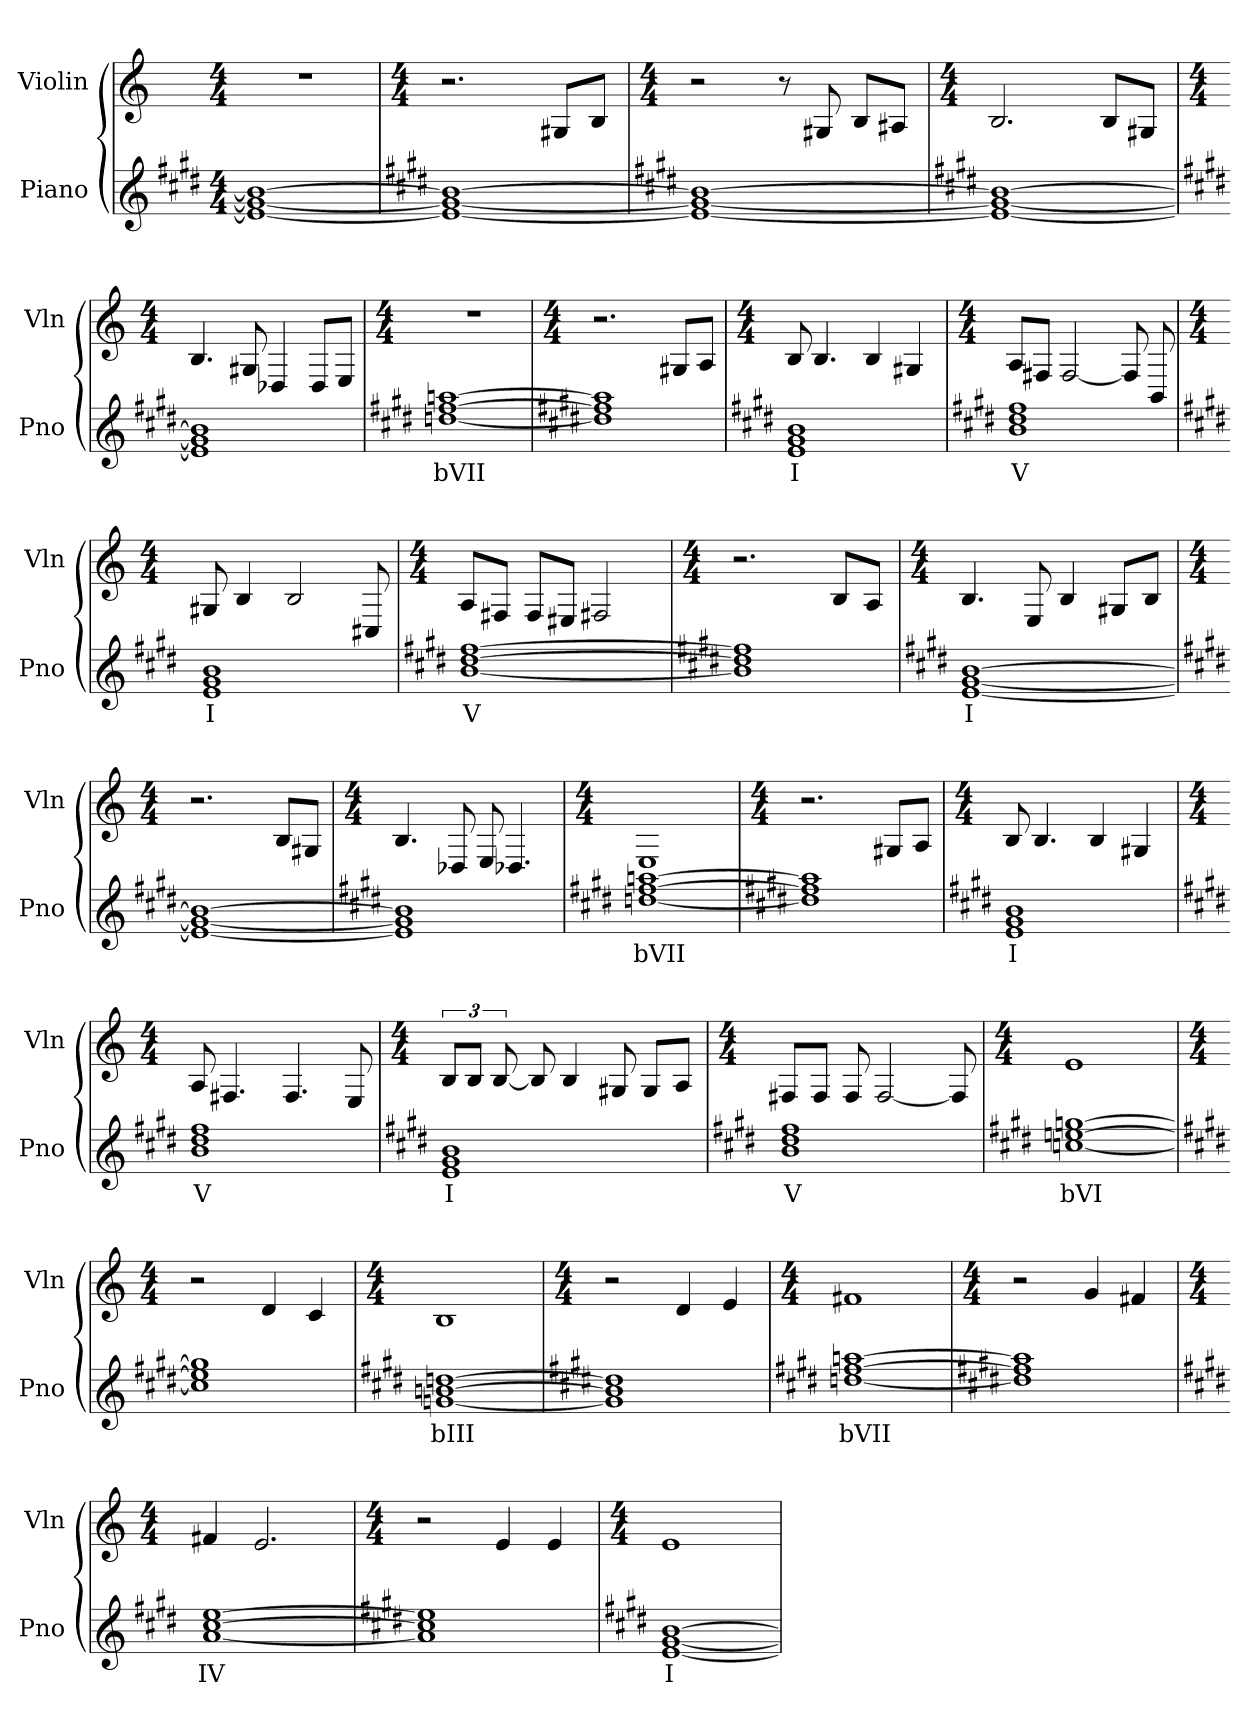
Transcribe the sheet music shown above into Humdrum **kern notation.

**kern	**text	**kern
*part2	*part2	*part1
*staff2	*staff2	*staff1
*I"Piano	*	*I"Violin
*I'Pno	*	*I'Vln
*k[f#c#g#d#]	*	*
*E:	*	*
*M4/4	*	*M4/4
=	=	=
1e_ 1g#_ 1b_	.	1r
=	=	=
*k[f#c#g#d#]	*	*
*E:	*	*
*	*	*M4/4
1e_ 1g#_ 1b_	.	2.r
.	.	8G#XL
.	.	8BJ
=	=	=
*k[f#c#g#d#]	*	*
*E:	*	*
*	*	*M4/4
1e_ 1g#_ 1b_	.	2r
.	.	8r
.	.	8G#X
.	.	8BL
.	.	8A#XJ
=	=	=
*k[f#c#g#d#]	*	*
*E:	*	*
*	*	*M4/4
1e_ 1g#_ 1b_	.	2.B
.	.	8BL
.	.	8G#XJ
=	=	=
*k[f#c#g#d#]	*	*
*E:	*	*
*	*	*M4/4
1e] 1g#] 1b]	.	4.B
.	.	8G#X
.	.	4D-X
.	.	8D-L
.	.	8EJ
=	=	=
*k[f#c#g#d#]	*	*
*E:	*	*
*	*	*M4/4
[1ddn [1ff# [1aan	bVII	1r
=	=	=
*k[f#c#g#d#]	*	*
*E:	*	*
*	*	*M4/4
1ddn] 1ff#] 1aan]	.	2.r
.	.	8G#XL
.	.	8AJ
=	=	=
*k[f#c#g#d#]	*	*
*E:	*	*
*	*	*M4/4
1e 1g# 1b	I	8B
.	.	4.B
.	.	4B
.	.	4G#X
=	=	=
*k[f#c#g#d#]	*	*
*E:	*	*
*	*	*M4/4
1b 1dd# 1ff#	V	8AL
.	.	8F#XJ
.	.	[2F#
.	.	8F#]
.	.	8BB
=	=	=
*k[f#c#g#d#]	*	*
*E:	*	*
*	*	*M4/4
1e 1g# 1b	I	8G#X
.	.	4B
.	.	2B
.	.	8C#X
=	=	=
*k[f#c#g#d#]	*	*
*E:	*	*
*	*	*M4/4
[1b [1dd# [1ff#	V	8AL
.	.	8F#XJ
.	.	8F#L
.	.	8E#XJ
.	.	2F#X
=	=	=
*k[f#c#g#d#]	*	*
*E:	*	*
*	*	*M4/4
1b] 1dd#] 1ff#]	.	2.r
.	.	8BL
.	.	8AJ
=	=	=
*k[f#c#g#d#]	*	*
*E:	*	*
*	*	*M4/4
[1e [1g# [1b	I	4.B
.	.	8E
.	.	4B
.	.	8G#XL
.	.	8BJ
=	=	=
*k[f#c#g#d#]	*	*
*E:	*	*
*	*	*M4/4
1e_ 1g#_ 1b_	.	2.r
.	.	8BL
.	.	8G#XJ
=	=	=
*k[f#c#g#d#]	*	*
*E:	*	*
*	*	*M4/4
1e] 1g#] 1b]	.	4.B
.	.	8D-X
.	.	8E
.	.	4.D-X
=	=	=
*k[f#c#g#d#]	*	*
*E:	*	*
*	*	*M4/4
[1ddn [1ff# [1aan	bVII	1E
=	=	=
*k[f#c#g#d#]	*	*
*E:	*	*
*	*	*M4/4
1ddn] 1ff#] 1aan]	.	2.r
.	.	8G#XL
.	.	8AJ
=	=	=
*k[f#c#g#d#]	*	*
*E:	*	*
*	*	*M4/4
1e 1g# 1b	I	8B
.	.	4.B
.	.	4B
.	.	4G#X
=	=	=
*k[f#c#g#d#]	*	*
*E:	*	*
*	*	*M4/4
1b 1dd# 1ff#	V	8A
.	.	4.F#X
.	.	4.F#
.	.	8E
=	=	=
*k[f#c#g#d#]	*	*
*E:	*	*
*	*	*M4/4
1e 1g# 1b	I	12BL
.	.	12BJ
.	.	[12B
.	.	8B]
.	.	4B
.	.	8G#X
.	.	8G#L
.	.	8AJ
=	=	=
*k[f#c#g#d#]	*	*
*E:	*	*
*	*	*M4/4
1b 1dd# 1ff#	V	8F#XL
.	.	8F#J
.	.	8F#
.	.	[2F#
.	.	8F#]
=	=	=
*k[f#c#g#d#]	*	*
*E:	*	*
*	*	*M4/4
[1ccn [1een [1ggn	bVI	1e
=	=	=
*k[f#c#g#d#]	*	*
*E:	*	*
*	*	*M4/4
1ccn] 1een] 1ggn]	.	2r
.	.	4d
.	.	4c
=	=	=
*k[f#c#g#d#]	*	*
*E:	*	*
*	*	*M4/4
[1gn [1bn [1ddn	bIII	1B
=	=	=
*k[f#c#g#d#]	*	*
*E:	*	*
*	*	*M4/4
1gn] 1bn] 1ddn]	.	2r
.	.	4d
.	.	4e
=	=	=
*k[f#c#g#d#]	*	*
*E:	*	*
*	*	*M4/4
[1ddn [1ff# [1aan	bVII	1f#X
=	=	=
*k[f#c#g#d#]	*	*
*E:	*	*
*	*	*M4/4
1ddn] 1ff#] 1aan]	.	2r
.	.	4g
.	.	4f#X
=	=	=
*k[f#c#g#d#]	*	*
*E:	*	*
*	*	*M4/4
[1a [1cc# [1ee	IV	4f#X
.	.	2.e
=	=	=
*k[f#c#g#d#]	*	*
*E:	*	*
*	*	*M4/4
1a] 1cc#] 1ee]	.	2r
.	.	4e
.	.	4e
=	=	=
*k[f#c#g#d#]	*	*
*E:	*	*
*	*	*M4/4
[1e [1g# [1b	I	1e
=	=	=
*-	*-	*-
